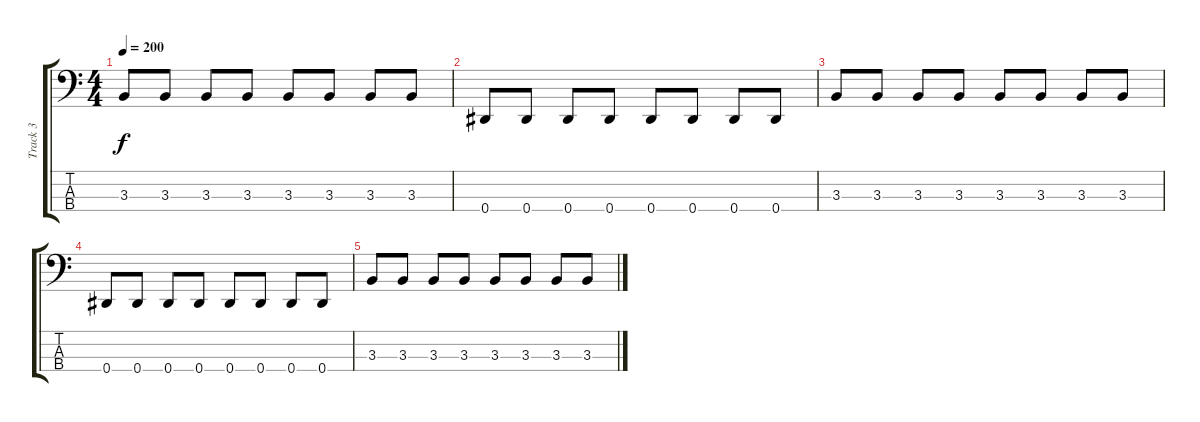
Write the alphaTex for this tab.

\track ("Track 3" "Track 3") {instrument electricbassfinger}
\staff {score tabs}
\tuning (Gb2 Db2 Ab1 Eb1) {hide}
\ts (4 4)
\tempo 200
\clef f4
\ks c
3.3.8{dy f} 3.3.8 3.3.8 3.3.8 3.3.8 3.3.8 3.3.8 3.3.8 |
0.4.8 0.4.8 0.4.8 0.4.8 0.4.8 0.4.8 0.4.8 0.4.8 |
3.3.8 3.3.8 3.3.8 3.3.8 3.3.8 3.3.8 3.3.8 3.3.8 |
0.4.8 0.4.8 0.4.8 0.4.8 0.4.8 0.4.8 0.4.8 0.4.8 |
3.3.8 3.3.8 3.3.8 3.3.8 3.3.8 3.3.8 3.3.8 3.3.8
